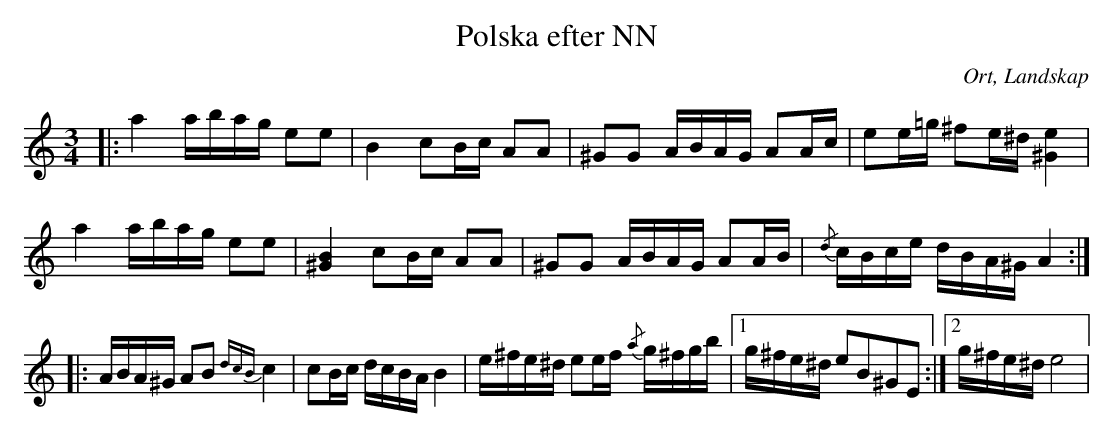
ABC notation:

X:1
T:Polska efter NN
O:Ort, Landskap
M:3/4
L:1/16
K:C
|: a4 abag e2e2|B4 c2Bc A2A2|^G2G2 ABAG A2Ac|e2e=g ^f2e^d [^G4e4]|
a4 abag e2e2|[^G4B4] c2Bc A2A2|^G2G2 ABAG A2AB|{/d}cBce dBA^G A4:|
|:ABA^G A2B2 {dcB}c4|c2Bc dcBA B4|e^fe^d e2ef {/a}g^fgb|1 g^fe^d e2B2^G2E2:|2 g^fe^d e8|
